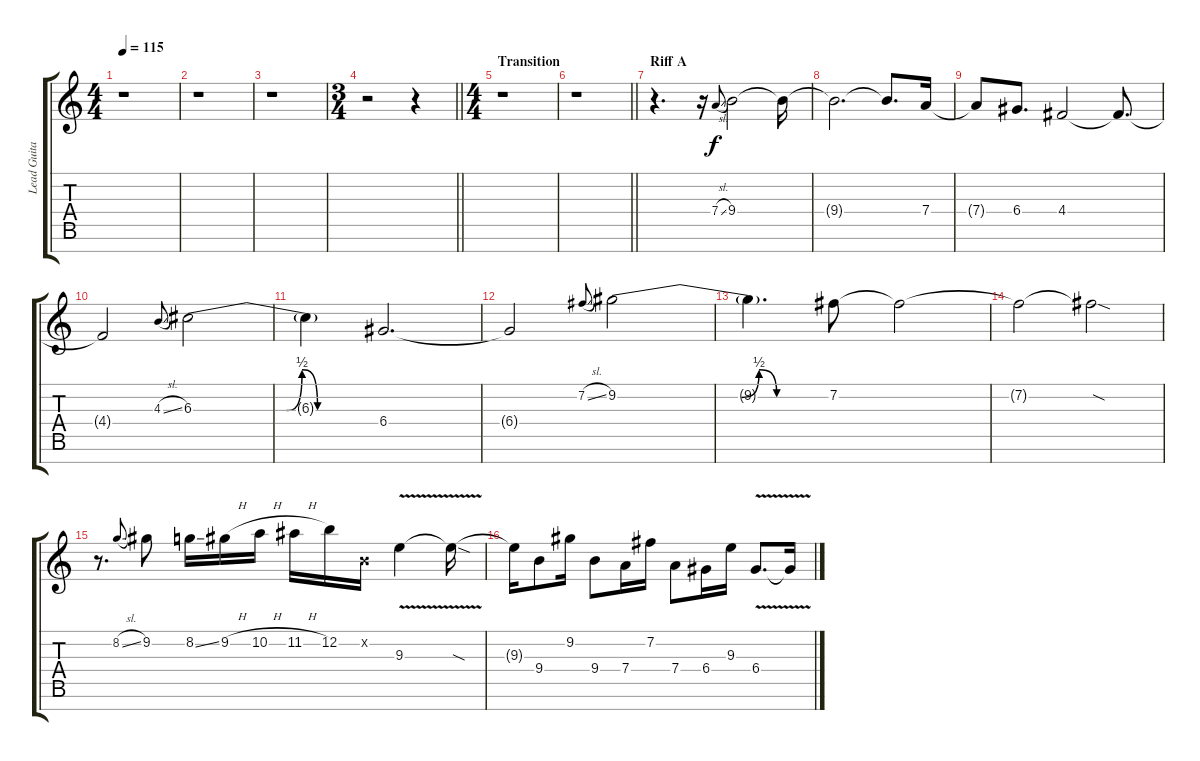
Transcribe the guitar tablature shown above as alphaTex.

\track ("Lead Guitar" "Lead Guita") {instrument overdrivenguitar}
\staff {score tabs}
\tuning (E4 B3 G3 D3 A2 E2 B1) {hide}
\ts (4 4)
\tempo 115
\clef g2
\ks c
r.1{dy f} |
r.1 |
r.1 |
\ts (3 4)
\barLineRight lightlight
r.2 r.4 |
\ts (4 4)
\section ("" "Transition")
r.1 |
\barLineRight lightlight
r.1 |
\section ("" "Riff A")
r.4{d} r.16 7.4{sl}.8{gr onbeat} 9.4.2 9.4{t}.16 |
9.4{t}.2{d} 9.4{t}.8{d} 7.4.16 |
7.4{t}.8 6.4.8{d} 4.4.2 4.4{t}.8{d} |
4.4{t}.2 4.3{sl}.8{gr onbeat} 6.3{be (custom 0 0 15 0 30 0 35 2 40 0 60 0)}.2 |
6.3{t}.4 6.4.2{d} |
6.4{t}.2 7.2{sl}.8{gr onbeat} 9.2{be (custom 0 0 35 0 40 2 45 0 60 0)}.2 |
9.2{t}.4{d} 7.2.8 7.2{t}.2 |
7.2{t}.2 7.2{sod t}.2 |
r.8{d} 8.2{sl}.8{gr onbeat} 9.2.8 8.2{ss}.16 9.2{h}.16 10.2{h}.16 11.2{h}.16 12.2.16 0.2{x}.16 9.3{v}.4 9.3{sod t}.16 |
9.3{t}.16 9.4.8 9.2.16 9.4.8 7.4.16 7.2.16 7.4.8 6.4.16 9.3.16 6.4{v}.8{d} 6.4{t}.16
